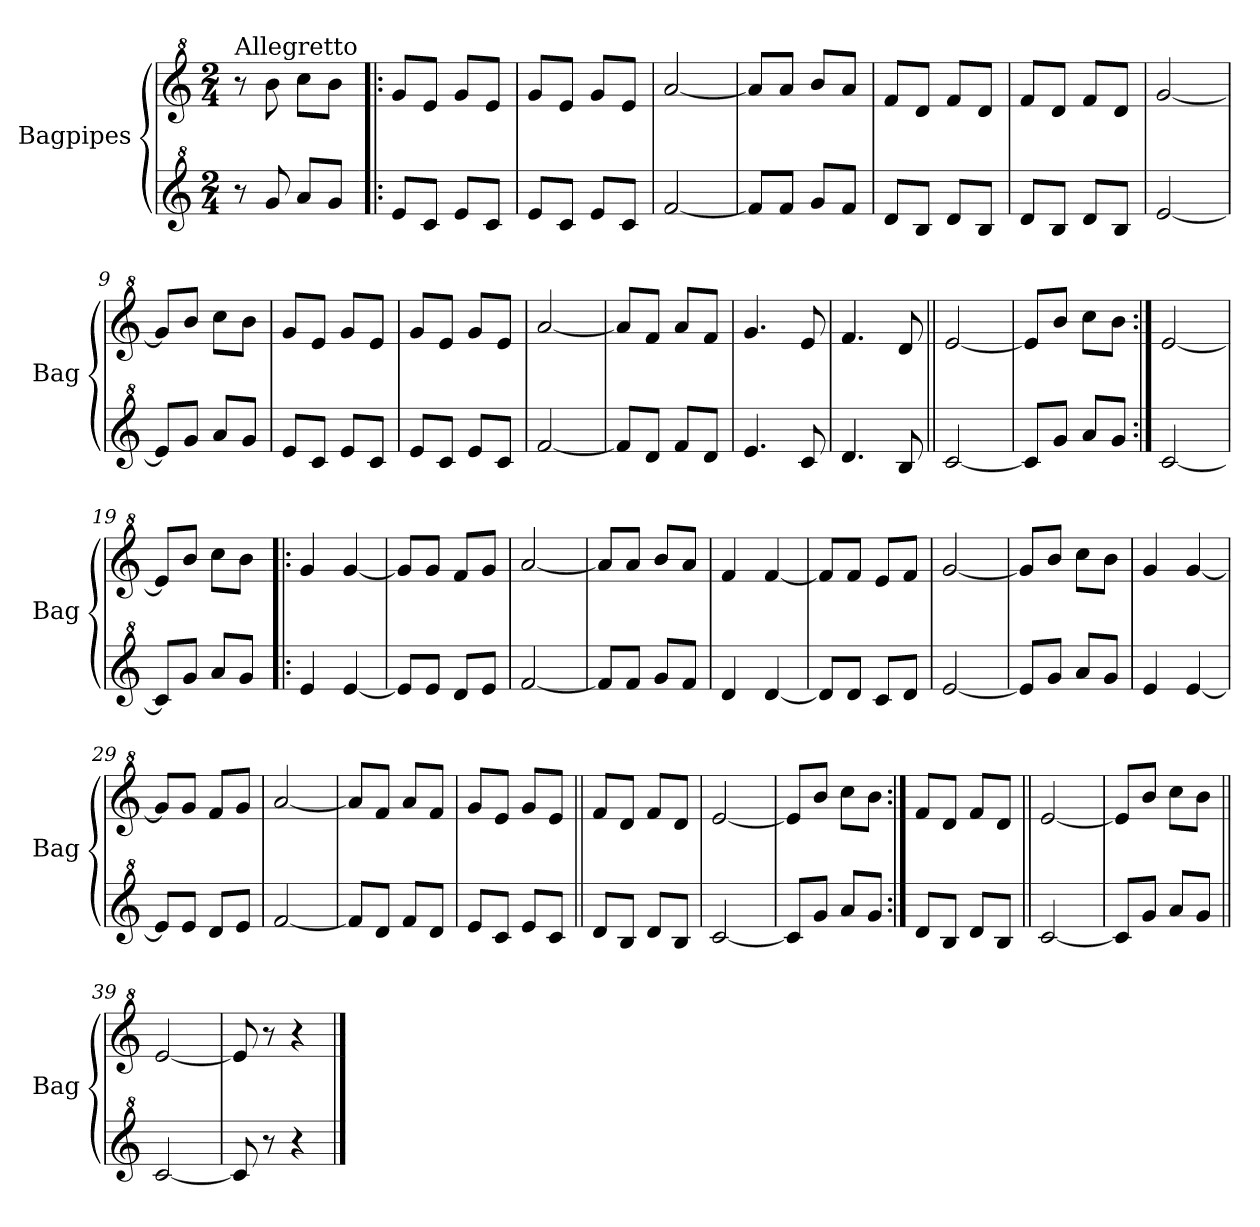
**kern	**kern
*part2	*part1
*staff2	*staff1
*I"Bagpipes	*I"Bagpipes
*I'Bag	*I'Bag
*clefG^2	*clefG^2
*k[]	*k[]
*C:	*C:
*M2/4	*M2/4
=1	=1
!	!LO:TX:a:t=Allegretto
8r	8r
8gg/	8bb\
8aa/L	8ccc\L
8gg/J	8bb\J
=2!|:	=2!|:
8ee/L	8gg/L
8cc/J	8ee/J
8ee/L	8gg/L
8cc/J	8ee/J
=3	=3
8ee/L	8gg/L
8cc/J	8ee/J
8ee/L	8gg/L
8cc/J	8ee/J
=4	=4
[2ff/	[2aa/
=5	=5
8ff/L]	8aa/L]
8ff/J	8aa/J
8gg/L	8bb/L
8ff/J	8aa/J
=6	=6
8dd/L	8ff/L
8b/J	8dd/J
8dd/L	8ff/L
8b/J	8dd/J
=7	=7
8dd/L	8ff/L
8b/J	8dd/J
8dd/L	8ff/L
8b/J	8dd/J
=8	=8
[2ee/	[2gg/
=9	=9
8ee/L]	8gg/L]
8gg/J	8bb/J
8aa/L	8ccc\L
8gg/J	8bb\J
=10	=10
8ee/L	8gg/L
8cc/J	8ee/J
8ee/L	8gg/L
8cc/J	8ee/J
=11	=11
8ee/L	8gg/L
8cc/J	8ee/J
8ee/L	8gg/L
8cc/J	8ee/J
!!LO:LB:g=z
=12	=12
[2ff/	[2aa/
=13	=13
8ff/L]	8aa/L]
8dd/J	8ff/J
8ff/L	8aa/L
8dd/J	8ff/J
=14	=14
4.ee/	4.gg/
8cc/	8ee/
=15	=15
4.dd/	4.ff/
8b/	8dd/
=16||	=16||
[2cc/	[2ee/
=17	=17
8cc/L]	8ee/L]
8gg/J	8bb/J
8aa/L	8ccc\L
8gg/J	8bb\J
=18:|!	=18:|!
[2cc/	[2ee/
=19	=19
8cc/L]	8ee/L]
8gg/J	8bb/J
8aa/L	8ccc\L
8gg/J	8bb\J
=20!|:	=20!|:
4ee/	4gg/
[4ee/	[4gg/
=21	=21
8ee/L]	8gg/L]
8ee/J	8gg/J
8dd/L	8ff/L
8ee/J	8gg/J
=22	=22
[2ff/	[2aa/
=23	=23
8ff/L]	8aa/L]
8ff/J	8aa/J
8gg/L	8bb/L
8ff/J	8aa/J
=24	=24
4dd/	4ff/
[4dd/	[4ff/
!!LO:LB:g=z
=25	=25
8dd/L]	8ff/L]
8dd/J	8ff/J
8cc/L	8ee/L
8dd/J	8ff/J
=26	=26
[2ee/	[2gg/
=27	=27
8ee/L]	8gg/L]
8gg/J	8bb/J
8aa/L	8ccc\L
8gg/J	8bb\J
=28	=28
4ee/	4gg/
[4ee/	[4gg/
=29	=29
8ee/L]	8gg/L]
8ee/J	8gg/J
8dd/L	8ff/L
8ee/J	8gg/J
=30	=30
[2ff/	[2aa/
=31	=31
8ff/L]	8aa/L]
8dd/J	8ff/J
8ff/L	8aa/L
8dd/J	8ff/J
=32	=32
8ee/L	8gg/L
8cc/J	8ee/J
8ee/L	8gg/L
8cc/J	8ee/J
=33||	=33||
8dd/L	8ff/L
8b/J	8dd/J
8dd/L	8ff/L
8b/J	8dd/J
=34	=34
[2cc/	[2ee/
=35	=35
8cc/L]	8ee/L]
8gg/J	8bb/J
8aa/L	8ccc\L
8gg/J	8bb\J
=36:|!	=36:|!
8dd/L	8ff/L
8b/J	8dd/J
8dd/L	8ff/L
8b/J	8dd/J
=37||	=37||
[2cc/	[2ee/
!!LO:LB:g=z
=38	=38
8cc/L]	8ee/L]
8gg/J	8bb/J
8aa/L	8ccc\L
8gg/J	8bb\J
=39||	=39||
[2cc/	[2ee/
=40	=40
8cc/]	8ee/]
8r	8r
4r	4r
==	==
*-	*-
